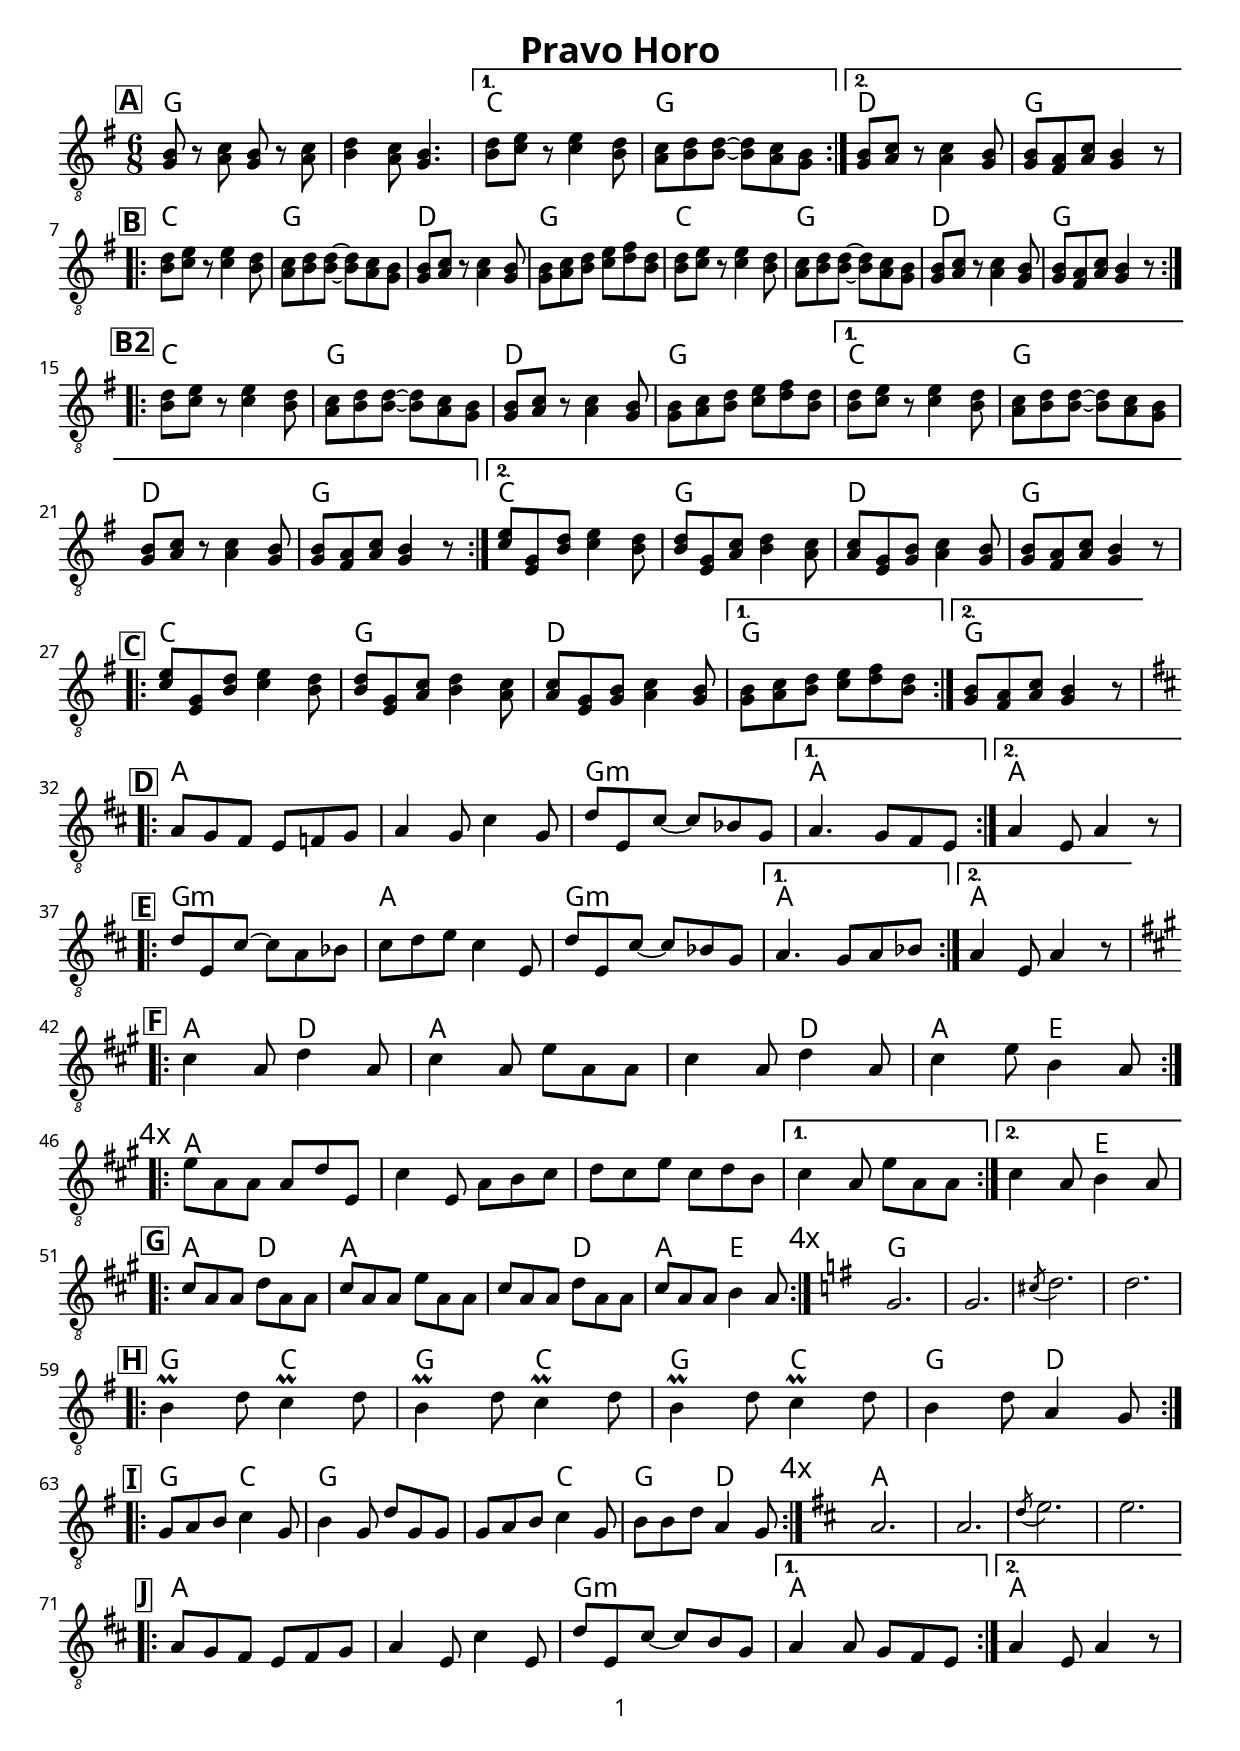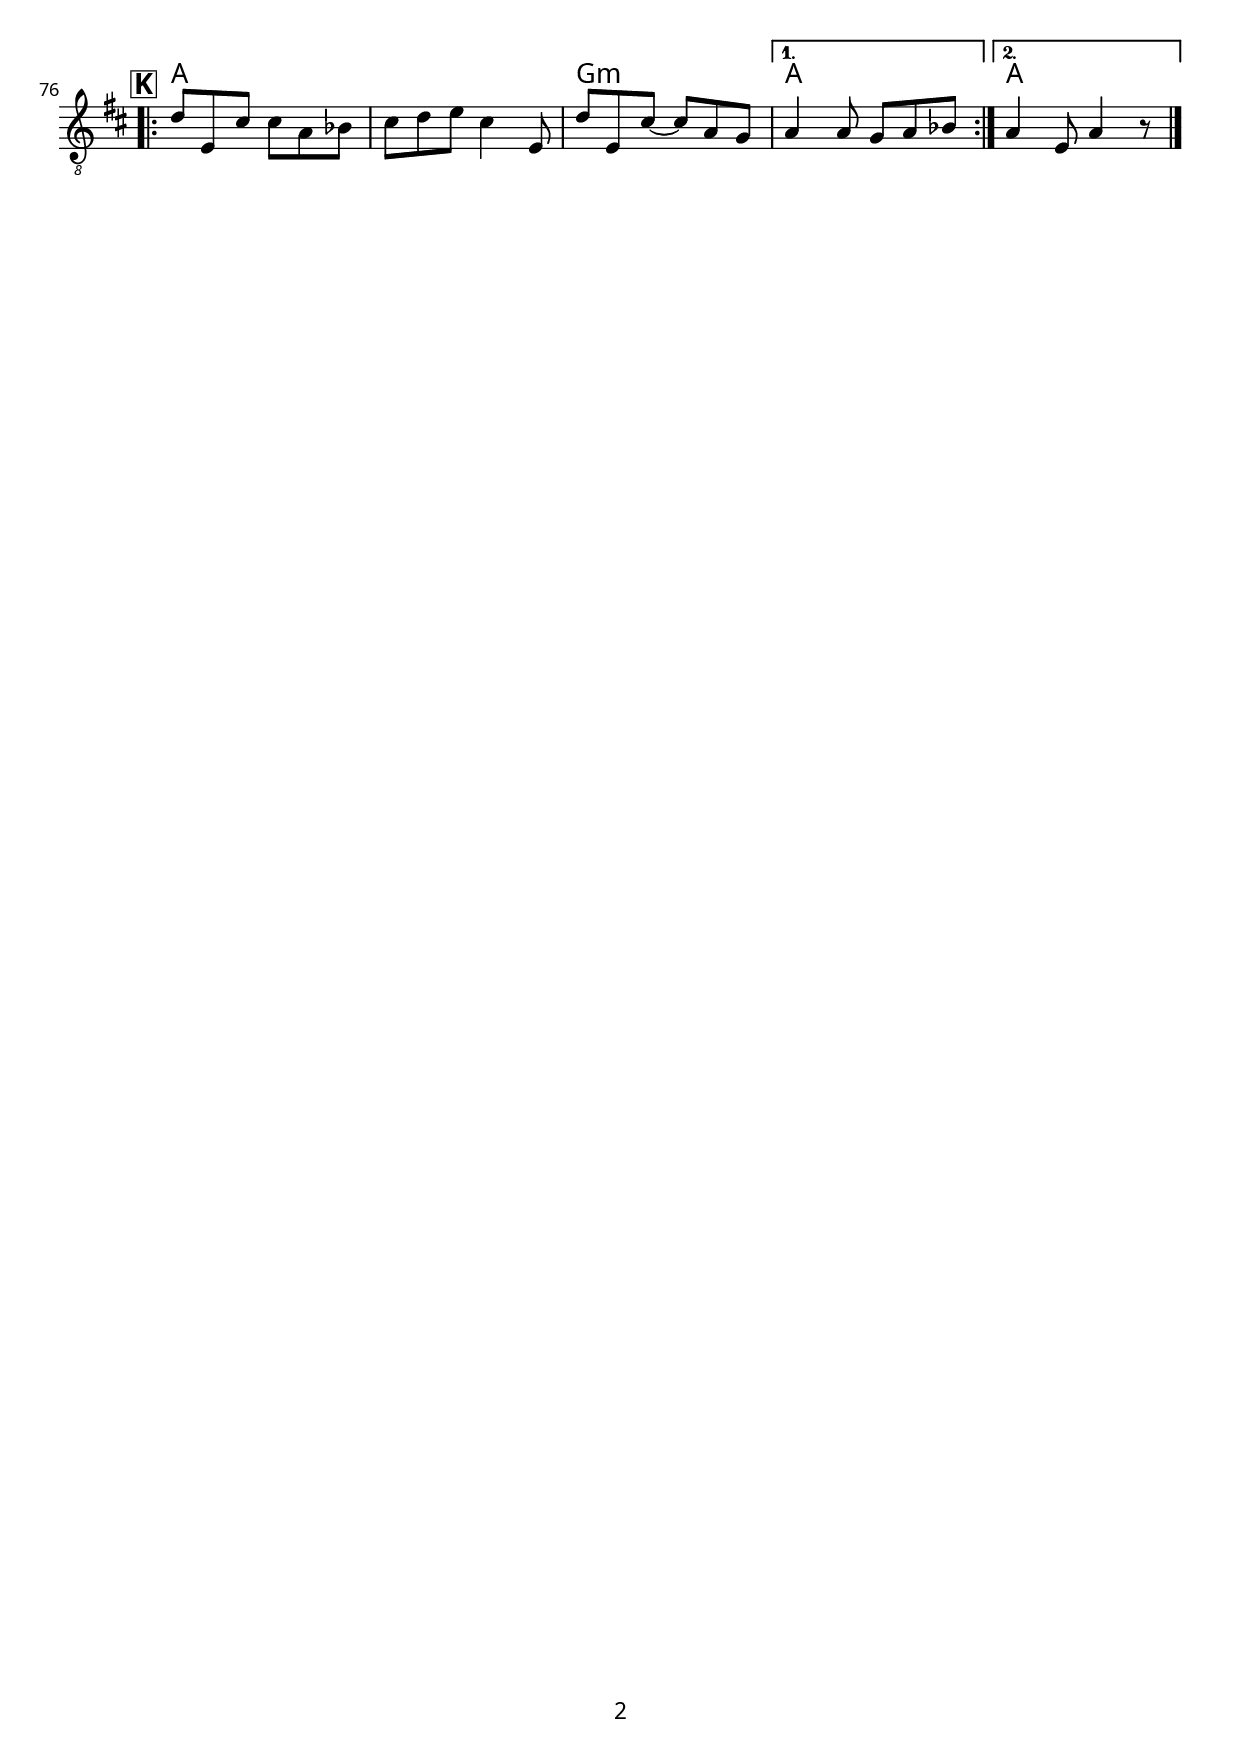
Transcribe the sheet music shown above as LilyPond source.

% {{{ PARAMETRI
  myTitle = "Pravo Horo"
  mySubTitle = ""
  myKey = \key g \major
  myTime = \time 6/8
  myTempo =  #(ly:make-moment 100 4)
% }}}

% INTESTAZIONE {{{
\version "2.18.2"

\header {
  title = \myTitle
  composer = \mySubTitle
}

\paper{
  print-first-page-number = ##t
  oddHeaderMarkup = \markup \null
  evenHeaderMarkup = \markup \null
  oddFooterMarkup = \markup {
    \fill-line {
      \on-the-fly \print-page-number-check-first
      \fromproperty #'page:page-number-string
    }
  }
  evenFooterMarkup = \oddFooterMarkup
  #(set-global-staff-size 10)
  myStaffSize = #20
  fonts = #(make-pango-font-tree
  "FontAwesome"
  "FontAwesome"
  "FontAwesome"
  (/ myStaffSize 20))
}

global = {
  \myKey
  \numericTimeSignature
  \myTime
  \set Score.markFormatter = #format-mark-box-alphabet
}
\layout { indent = #0 }
fakeBar = {  
  \cadenzaOn
  \once \omit Score.TimeSignature
  \time 1/16
  s16 \bar ""
  \cadenzaOff
  \once \omit Score.TimeSignature
  \time #'(2 2 2 3) 9/8
}
%}}}

% {{{ PARTE A
  temaA = {
    \repeat volta 2 {
      \new Voice <<
        {b8 r c b r c | d4 c8 b4. |}
        {g8 r a g r a | b4 a8 g4. |}
      >>
    }
    \alternative{
      { \new Voice <<
        {d'8 e r e4 d8 | c d d~ d c b |}
        {b8 c r c4 b8 | a b b~ b a g |}
      >> }
      { \new Voice <<
        {b8 c r c4 b8 | b a c b4 r8 |}
        {g8 a r a4 g8 | g fis a g4 r8 |}
      >> }
    }
  }

  accordiA = \chordmode{
    \repeat volta 2{
      g1*6/8 | g1*6/8 |
    }
    \alternative{
      {c1*6/8|g1*6/8| }
      {d1*6/8|g1*6/8|}
    }
  }
% }}}

% {{{ PARTE B
  temaB = {
    \repeat volta 2 {
      \new Voice <<
        {d'8 e r e4 d8 | c d d~ d c b | b c r c4 b8 | b c d e fis d |
        d e r e4 d8 | c8 d d~ d c b | b c r c4 b8 | b8 a c b4 r8|}
        {b8 c r c4 b8 | a b b~ b a g | g a r a4 g8 | g a b c d b |
        b c r c4 b8 | a b b~ b a g | g a r a4 g8 | g fis a g4 r8 |}
      >>
    } 
  }

  accordiB = \chordmode{
    \repeat volta 2{
      c1*6/8 | g1*6/8 | d1*6/8 | g1*6/8 |
      c1*6/8 | g1*6/8 | d1*6/8 | g1*6/8 |
    }
  }
% }}}

% {{{ PARTE B2
  temaBdue = {
    \repeat volta 2 {
      \new Voice <<
        {d'8 e r e4 d8 | c d d~ d c b | b c r c4 b8 | b c d e fis d |}
        {b8 c r c4 b8 | a b b~ b a g | g a r a4 g8 | g a b c d b |}
      >>
    } 
    \alternative{
      { \new Voice 
      <<
        {d e r e4 d8 | c8 d d~ d c b | b c r c4 b8 | b8 a c b4 r8|}
        {b c r c4 b8 | a b b~ b a g | g a r a4 g8 | g fis a g4 r8 |} 
      >> 
    }
    { \new Voice 
    <<
      {e'8 g, d' e4 d8 | d8 g, c d4 c8 | c g b c4 b8 | b8 a c b4 r8 |}
      {c8 e, b' c4 b8 | b8 e, a b4 a8 | a8 e g a4 g8 | g fis a g4 r8 |}
    >> 
  }
}
}

accordiBdue = \chordmode{
  \repeat volta 2{ c1*6/8 | g1*6/8 | d1*6/8 | g1*6/8 | } 
  \alternative{
    { c1*6/8 | g1*6/8 | d1*6/8 | g1*6/8 | }
    { c1*6/8 | g1*6/8 | d1*6/8 | g1*6/8 | }
  }
}
% }}}

% {{{ PARTE C
  temaC = {
    \repeat volta 2 {
      { \new Voice <<
        {e'8 g, d' e4 d8 | d8 g, c d4 c8 | c g b c4 b8 |}
        {c8 e, b' c4 b8 | b8 e, a b4 a8 | a8 e g a4 g8 |} >> 
      }
    }
    \alternative
    {
      { 
        \new Voice <<
          {b8 c d e fis d |}
          {g,8 a b c d b |} 
        >> 
      }
      {
        \new Voice <<
          {b8 a c b4 r8|}
          {g fis a g4 r8 |} 
        >> 
      }
    }
  }

  accordiC = \chordmode{
    \repeat volta 2{
      c1*6/8 | g1*6/8 | d1*6/8 |
    }
    \alternative
    {
      { g1*6/8 | }
      { g1*6/8 | }
    }
  }
% }}}

% {{{ PARTE D
  temaD = {
    \key d \major
    \repeat volta 2 {
      {
        a8 g fis e f g | a4 g8 cis4 g8 | d'8 e, cis'8~ cis bes g |
      }
    }
    \alternative
    {
      {a4. g8 fis e | }
      { a4 e8 a4 r8 | }
    }
  }

  accordiD = \chordmode{
    \repeat volta 2{
      a1*6/8 | a1*6/8 | g1*6/8:m | 
    }
    \alternative
    {
      {a1*6/8|}
      {a1*6/8|}
    }
  }
% }}}

% {{{ PARTE E
  temaE = {
    \repeat volta 2 {
      {
        d8 e, cis'~ cis a bes | cis d e cis4 e,8 | d'8 e, cis'~ cis bes g |
      }
    }
    \alternative
    {
      {a4. g8 a bes |}
      {a4 e8 a4 r8 |}
    }
  }

  accordiE = \chordmode{
    \repeat volta 2{
      g1*6/8:m | a1*6/8 | g1*6/8:m |
    }
    \alternative
    {
      {a1*6/8|}
      {a1*6/8|}
    }
  }
% }}}

% {{{ PARTE F (6)
  temaF = {
    \key a \major
    \repeat volta 2 {
      {
        cis4 a8 d4 a8 |cis4 a8 e' a, a | cis4 a8 d4 a8 |cis4 e8 b4 a8 |
        \mark \markup{ "4x" }
      }
    }
  }

  accordiF = \chordmode{
    \repeat volta 2{
      a4. d4. | a1*6/8 | a4. d4. | a4. e4. |
    }
  }
% }}}

% {{{ PARTE G
  temaG = {
    \repeat volta 2 {
      { e'8 a, a a d e, | cis'4 e,8 a b cis | d cis e cis d b | }
    }
    \alternative{
      {cis4 a8 e' a, a |}
      {cis4 a8 b4 a8 |}
    }
  }

  accordiG = \chordmode{
    \repeat volta 2{
      a1*6/8 | a1*6/8 | a1*6/8 | 
    }
    \alternative
    {
      {a1*6/8 |}
      {a4. e4. |}
    }
  }
% }}}

% {{{ PARTE H
  temaH = {
    \repeat volta 2 {
      {
        cis8 a a d a a | cis a a e' a, a | cis a a d a a  | cis a a  b4 a8 |
        \mark \markup{ "4x" }
      }
    }
    \key g \major
    g2. | g2. | \acciaccatura{cis8} d2. | d2. | \bar "||"
  }

  accordiH = \chordmode{
    \repeat volta 2{
      a4. d4. | a1*6/8 | a4. d4. | a4. e4. |
    }
    g1*6/8 | g1*6/8 | g1*6/8 | g1*6/8 |  
  }
% }}}

% {{{ PARTE I
  temaI = {
    \bar ".|:"
    \repeat volta 2 {
      {
        b4\prall d8 c4\prall d8 | b4\prall d8 c4\prall d8 | b4\prall d8 c4\prall d8 | b4 d8 a4 g8 |
        %\mark \markup{ "4x" }
      }
    }
  }

  accordiI = \chordmode{
    \repeat volta 2{
      g4. c4. | g4. c4. | g4. c4. | g4. d4. |
    }
  }
% }}}

% {{{ PARTE J
  temaJ = {
    \repeat volta 2 {
      {
        g8 a b c4 g8 | b4 g8 d' g, g | g a b c4 g8 | b8 b d a4 g8 |
        \mark \markup{ "4x" }
      }
    }
    \key d \major
    a2. | a2. | \acciaccatura{d8} e2. | e2. | \bar "||"
  }

  accordiJ = \chordmode{
    \repeat volta 2{
      g4. c4. | g1*6/8 | g4. c4. | g4. d4. |
    }
    a1*6/8 | a1*6/8 | a1*6/8 | a1*6/8 |  
  }
% }}}

% {{{ PARTE K
  temaK = {
    \bar".|:"
    \repeat volta 2 {
      a,8 g fis e fis g | a4 e8 cis'4 e,8 | d'8 e, cis'8~ cis8 b g | 
    }
    \alternative{
      {a4 a8 g fis e |}
      {a4 e8 a4 r8 |}
    }
  }

  accordiK = \chordmode{
    \repeat volta 2{ a1*6/8 | a1*6/8 | g1*6/8:m | }
    \alternative
    {
      {a1*6/8 |}
      {a1*6/8 |}
    }
  }
% }}}

% {{{ PARTE L
  temaL = {
    \repeat volta 2 {
      {d8 e, cis' cis a bes | cis d e cis4 e,8 |d'8 e, cis'~ cis a g | }
    }
    \alternative{
      {a4 a8 g8 a bes |}
      {a4 e8 a4 r8 |}
    }
    \bar"|."
  }

  accordiL = \chordmode{
    \repeat volta 2{ a1*6/8 | a1*6/8 | g1*6/8:m | }
    \alternative
    {
      {a1*6/8 |}
      {a1*6/8 |}
    }
  }
% }}}

% LYRICS {{{
testoCompleto=\markup { }
% }}}

% SCORE {{{
tema = \relative c' {
  \mark \default
  \temaA \break
  \mark \default
  \temaB \break
  \mark \markup{ \box \bold{"B2"} }
  \temaBdue \break
  \mark \default
  \temaC \break 
  \mark \default
  \temaD \break
  \mark \default
  \temaE \break
  \mark \default
  \temaF \break
  \mark \default
  \temaG \break
  \mark \default
  \temaH \break
  \mark \default
  \temaI \break
  \mark \default
  \temaJ \break
  \mark \default
  \temaK \break
  \mark \default
  \temaL 
}

chordsPart ={
  \new ChordNames {
    \set chordChanges = ##t
    \accordiA
    \accordiB
    \accordiBdue
    \accordiC
    \accordiD
    \accordiE
    \accordiF
    \accordiG
    \accordiH
    \accordiI
    \accordiJ
    \accordiK
    \accordiL
  }
}

temaPart = \new Staff \with {
  instrumentName = ""
  midiInstrument = "piano"
} { \clef "treble_8" \global \tema }

scoreContent = << 
  \chordsPart
  \temaPart
>>
%}}}

% {{{ BOOKS
  \book{
    \bookOutputSuffix "C"
    \score {
      \scoreContent
      \layout {}
      \midi { \context { \Score tempoWholesPerMinute = #(ly:make-moment 190 4) } }
    }
    \testoCompleto
  }

  % \book{
  %   \bookOutputSuffix "Bb"
  %   \score { \transpose c d {\scoreContent} }
  %   \testoCompleto
  % }
  %
  % \book{
  %   \bookOutputSuffix "Eb"
  %   \score { \transpose ees c { \scoreContent } }
  %   \testoCompleto
  % }
% }}}
